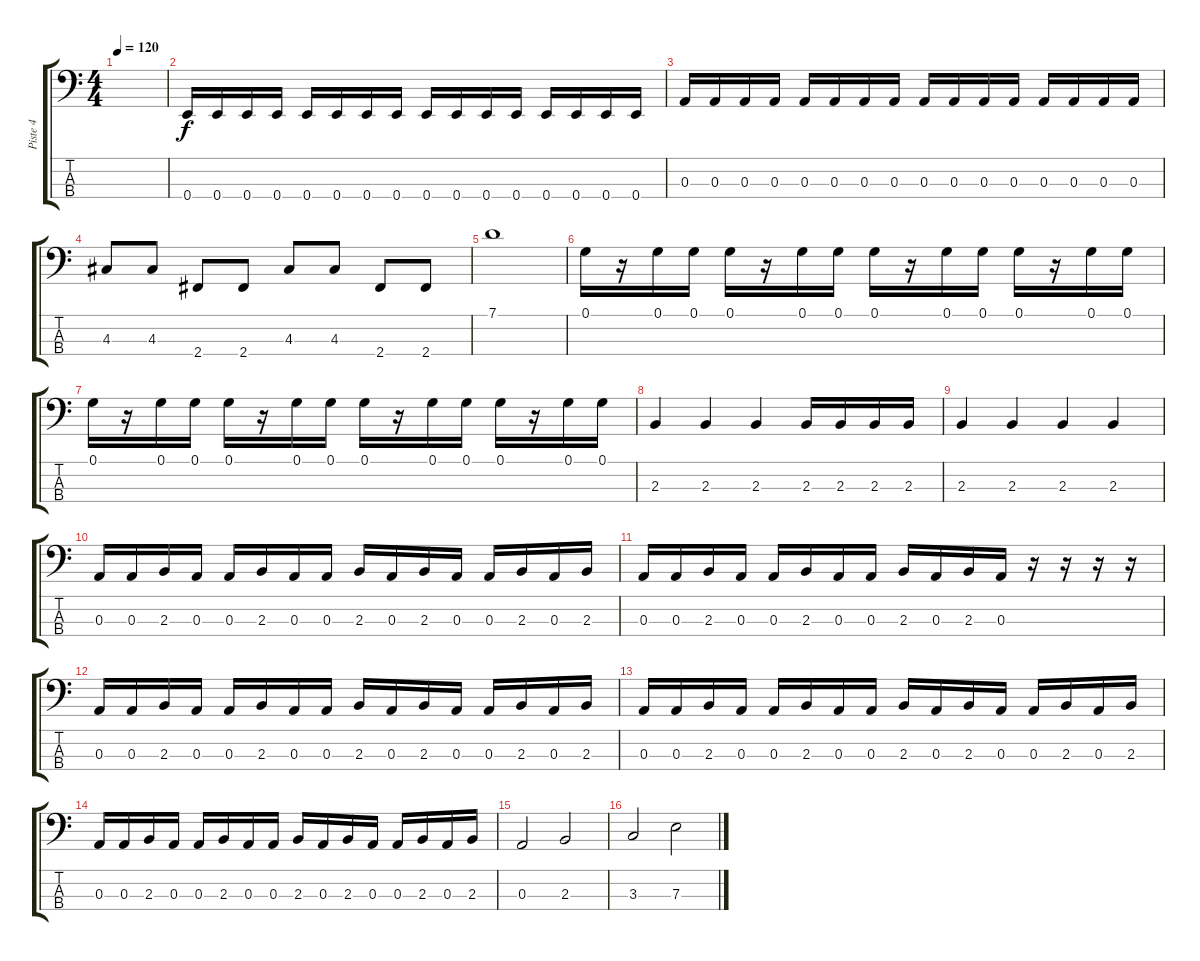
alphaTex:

\track ("Piste 4" "Piste 4") {instrument electricbasspick}
\staff {score tabs}
\tuning (G2 D2 A1 E1) {hide}
\ts (4 4)
\tempo 120
\clef f4
\ks c
|
0.4.16 0.4.16 0.4.16 0.4.16 0.4.16 0.4.16 0.4.16 0.4.16 0.4.16 0.4.16 0.4.16 0.4.16 0.4.16 0.4.16 0.4.16 0.4.16 |
0.3.16 0.3.16 0.3.16 0.3.16 0.3.16 0.3.16 0.3.16 0.3.16 0.3.16 0.3.16 0.3.16 0.3.16 0.3.16 0.3.16 0.3.16 0.3.16 |
4.3.8 4.3.8 2.4.8 2.4.8 4.3.8 4.3.8 2.4.8 2.4.8 |
7.1.1 |
0.1.16 r.16 0.1.16 0.1.16 0.1.16 r.16 0.1.16 0.1.16 0.1.16 r.16 0.1.16 0.1.16 0.1.16 r.16 0.1.16 0.1.16 |
0.1.16 r.16 0.1.16 0.1.16 0.1.16 r.16 0.1.16 0.1.16 0.1.16 r.16 0.1.16 0.1.16 0.1.16 r.16 0.1.16 0.1.16 |
2.3.4 2.3.4 2.3.4 2.3.16 2.3.16 2.3.16 2.3.16 |
2.3.4 2.3.4 2.3.4 2.3.4 |
0.3.16 0.3.16 2.3.16 0.3.16 0.3.16 2.3.16 0.3.16 0.3.16 2.3.16 0.3.16 2.3.16 0.3.16 0.3.16 2.3.16 0.3.16 2.3.16 |
0.3.16 0.3.16 2.3.16 0.3.16 0.3.16 2.3.16 0.3.16 0.3.16 2.3.16 0.3.16 2.3.16 0.3.16 r.16 r.16 r.16 r.16 |
0.3.16 0.3.16 2.3.16 0.3.16 0.3.16 2.3.16 0.3.16 0.3.16 2.3.16 0.3.16 2.3.16 0.3.16 0.3.16 2.3.16 0.3.16 2.3.16 |
0.3.16 0.3.16 2.3.16 0.3.16 0.3.16 2.3.16 0.3.16 0.3.16 2.3.16 0.3.16 2.3.16 0.3.16 0.3.16 2.3.16 0.3.16 2.3.16 |
0.3.16 0.3.16 2.3.16 0.3.16 0.3.16 2.3.16 0.3.16 0.3.16 2.3.16 0.3.16 2.3.16 0.3.16 0.3.16 2.3.16 0.3.16 2.3.16 |
0.3.2{instrument acousticbass} 2.3.2 |
3.3.2 7.3.2
